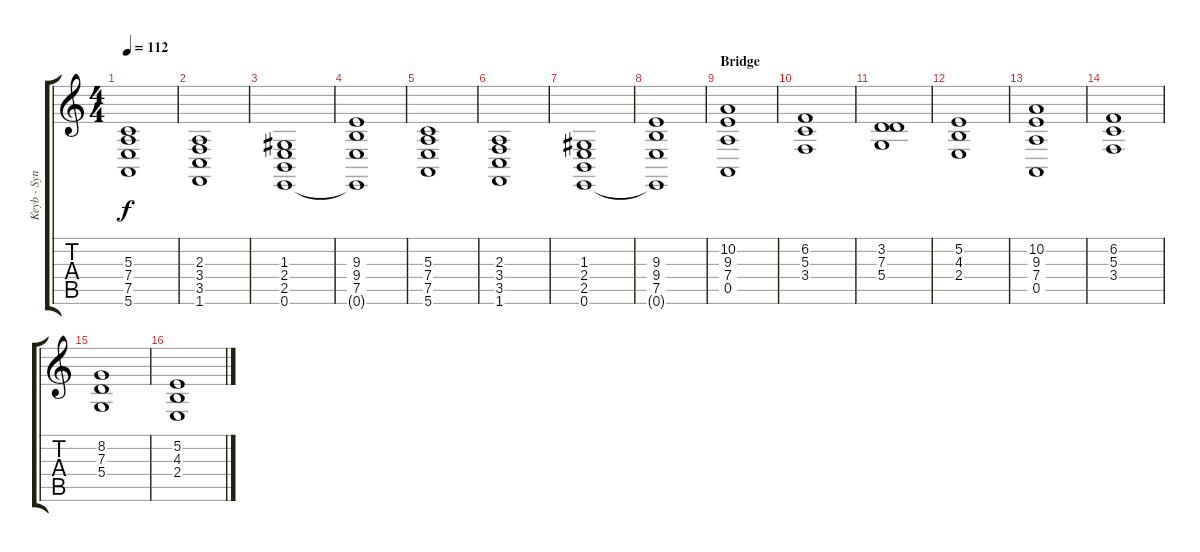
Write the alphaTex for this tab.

\track ("Keyb - Synth String" "Keyb - Syn") {instrument stringensemble1}
\staff {score tabs}
\tuning (E4 B3 G3 D3 A2 E2) {hide}
\ts (4 4)
\tempo 112
\clef g2
\ks c
(5.3 7.4 7.5 5.6).1{dy f} |
(2.3 3.4 3.5 1.6).1 |
(1.3 2.4 2.5 0.6).1 |
(9.3 9.4 7.5 0.6{t}).1 |
(5.3 7.4 7.5 5.6).1 |
(2.3 3.4 3.5 1.6).1 |
(1.3 2.4 2.5 0.6).1 |
(9.3 9.4 7.5 0.6{t}).1 |
\section ("" "Bridge ")
(10.2 9.3 7.4 0.5).1 |
(6.2 5.3 3.4).1 |
(3.2 7.3 5.4).1 |
(5.2 4.3 2.4).1 |
(10.2 9.3 7.4 0.5).1 |
(6.2 5.3 3.4).1 |
(8.2 7.3 5.4).1 |
(5.2 4.3 2.4).1
